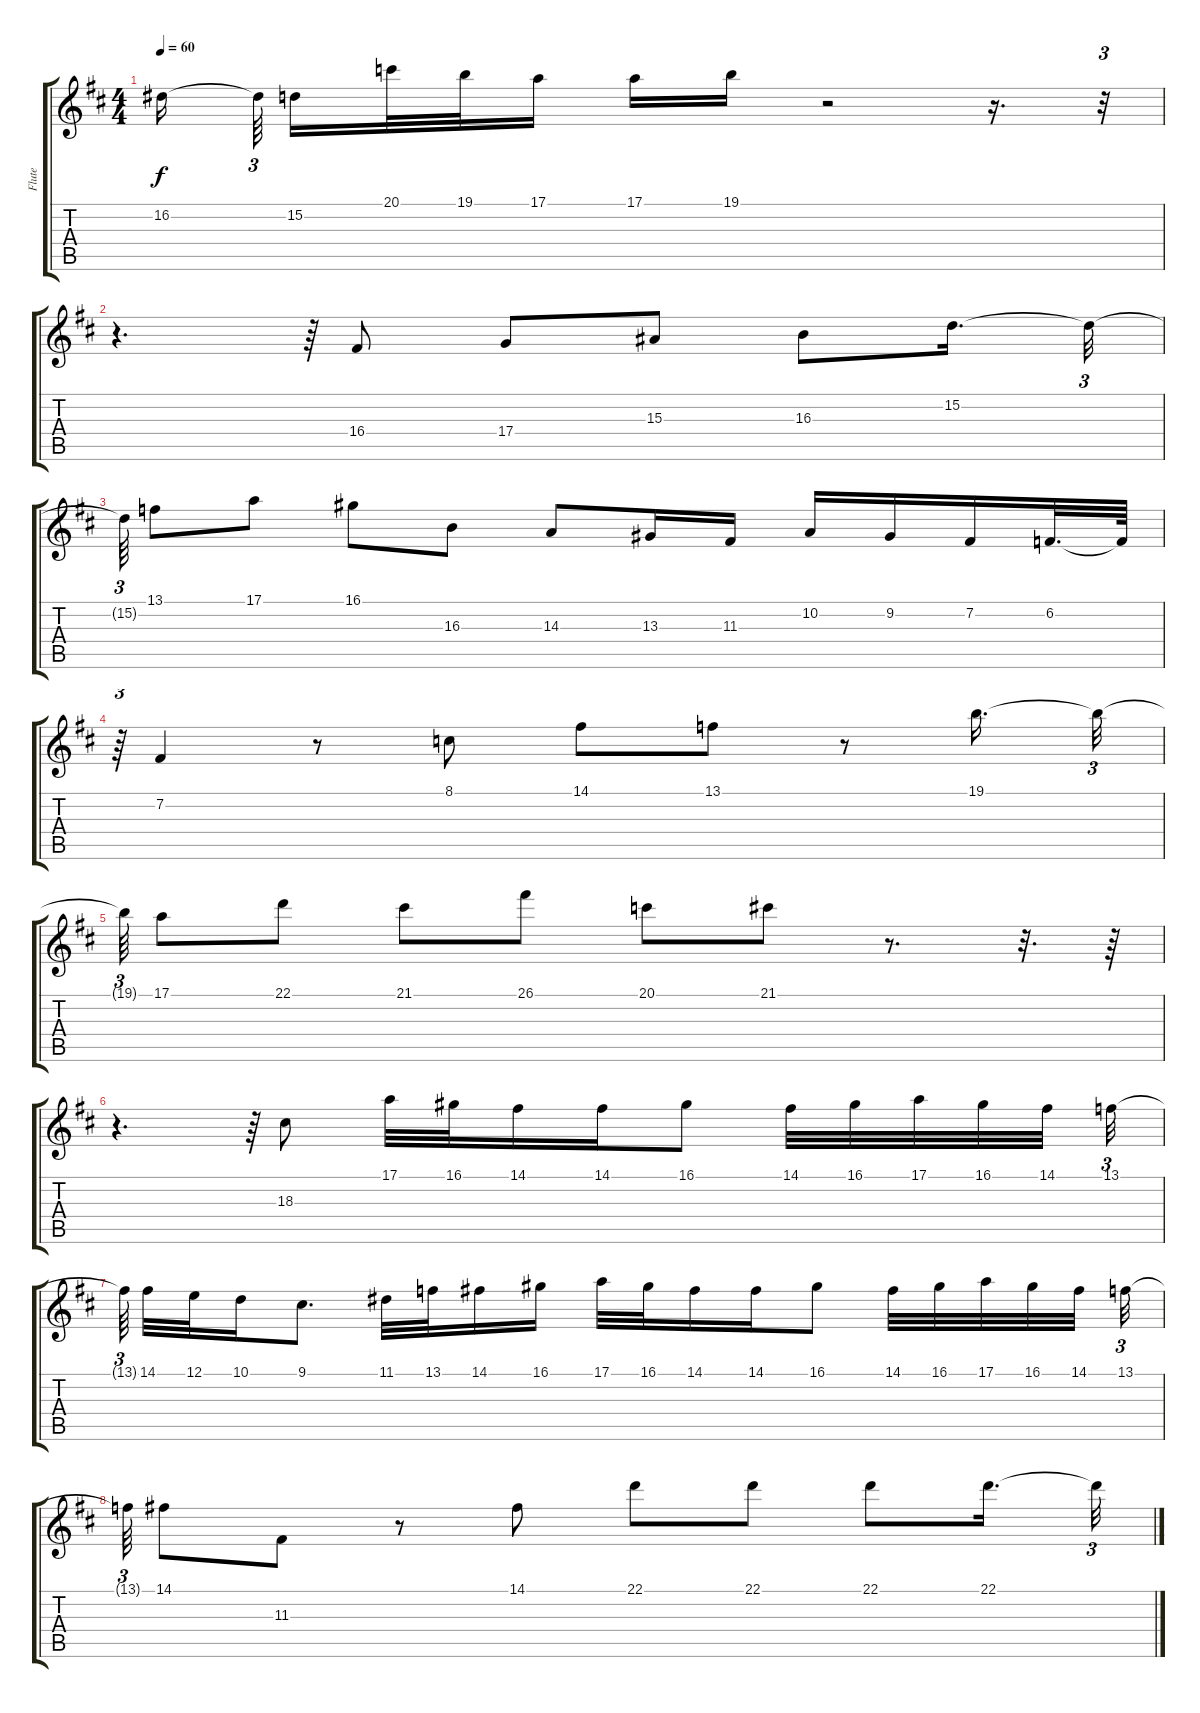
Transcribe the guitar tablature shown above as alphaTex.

\track ("Flute" "Flute") {instrument flute}
\staff {score tabs}
\tuning (E4 B3 G3 D3 A2 E2) {hide}
\ts (4 4)
\tempo 60
\clef g2
\ks bminor
16.2{t}.16{dy f beam splitsecondary} 16.2{t}.64{tu (3 2) beam splitsecondary} 15.2.16 20.1.32 19.1.32 17.1.16 17.1.16 19.1.16 r.2 r.16{d} r.32{tu (3 2)} |
r.4{d} r.64{tu (3 2)} 16.4.8 17.4.8 15.3.8 16.3.8 15.2.16{d} 15.2{t}.32{tu (3 2)} |
15.2{t}.64{tu (3 2)} 13.1.8 17.1.8 16.1.8 16.3.8 14.3.8 13.3.16 11.3.16 10.2.16 9.2.16 7.2.16 6.2.32{d} 6.2{t}.64 |
r.64{tu (3 2)} 7.2.4 r.8 8.1.8 14.1.8 13.1.8 r.8 19.1.16{d} 19.1{t}.32{tu (3 2)} |
19.1{t}.64{tu (3 2)} 17.1.8 22.1.8 21.1.8 26.1.8 20.1.8 21.1.8 r.8{d} r.32{d} r.64 |
r.4{d} r.64{tu (3 2)} 18.3.8 17.1.32 16.1.32 14.1.16 14.1.16 16.1.8 14.1.32 16.1.32 17.1.32 16.1.32 14.1.32{beam splitsecondary} 13.1.32{tu (3 2)} |
13.1{t}.64{tu (3 2) beam splitsecondary} 14.1.32 12.1.32 10.1.16 9.1.8{d} 11.1.32 13.1.32 14.1.16 16.1.16 17.1.32 16.1.32 14.1.16 14.1.16 16.1.8 14.1.32 16.1.32 17.1.32 16.1.32 14.1.32{beam splitsecondary} 13.1.32{tu (3 2)} |
13.1{t}.64{tu (3 2)} 14.1.8 11.3.8 r.8 14.1.8 22.1.8 22.1.8 22.1.8 22.1.16{d} 22.1{t}.32{tu (3 2)}
